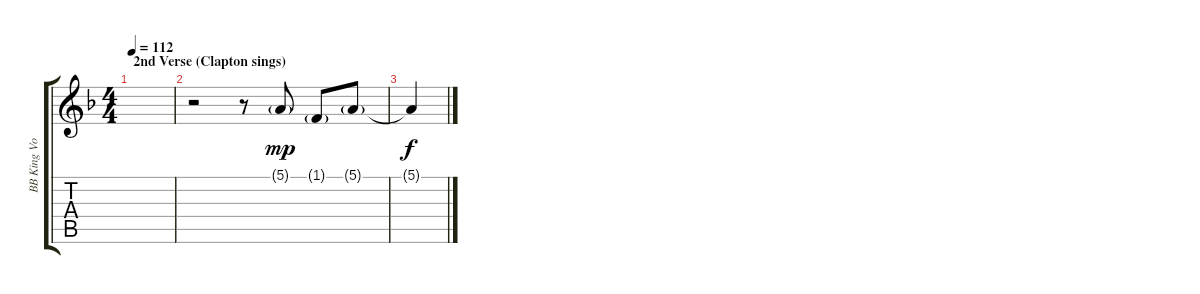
\track ("BB King Vocals" "BB King Vo") {instrument bassoon}
\staff {score tabs}
\tuning (E4 B3 G3 D3 A2 E2) {hide}
\ts (4 4)
\section ("" "2nd Verse (Clapton sings)")
\tempo 112
\clef g2
\ks f
|
r.2 r.8 5.1{g}.8{dy mp} 1.1{g}.8 5.1{g}.8 |
5.1{t}.4{dy f}
